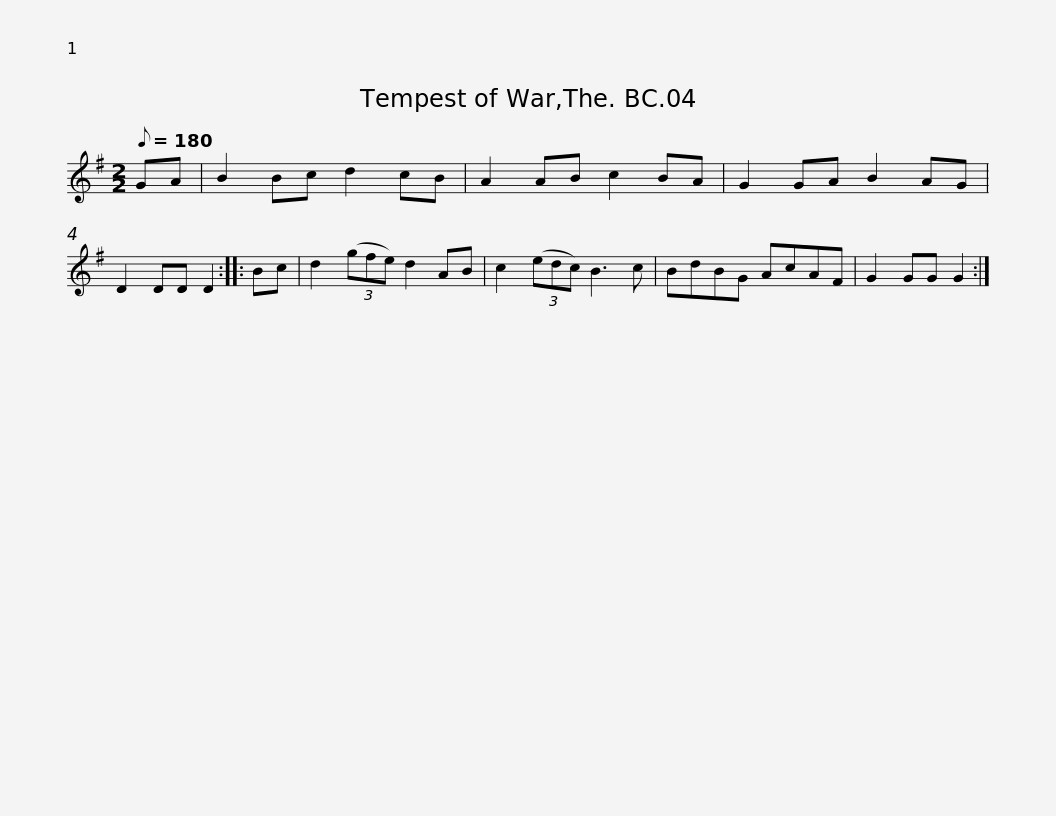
X:1
L:1/8
Q:1/8=180
M:2/2
I:linebreak $
K:G
V:1 treble
V:1
 GA | B2 Bc d2 cB | A2 AB c2 BA | G2 GA B2 AG | D2 DD D2 :: %5
 Bc | d2 (3(gfe) d2 AB | c2 (3(edc) B3 c |$ BdBG AcAF | G2 GG G2 :| %10
